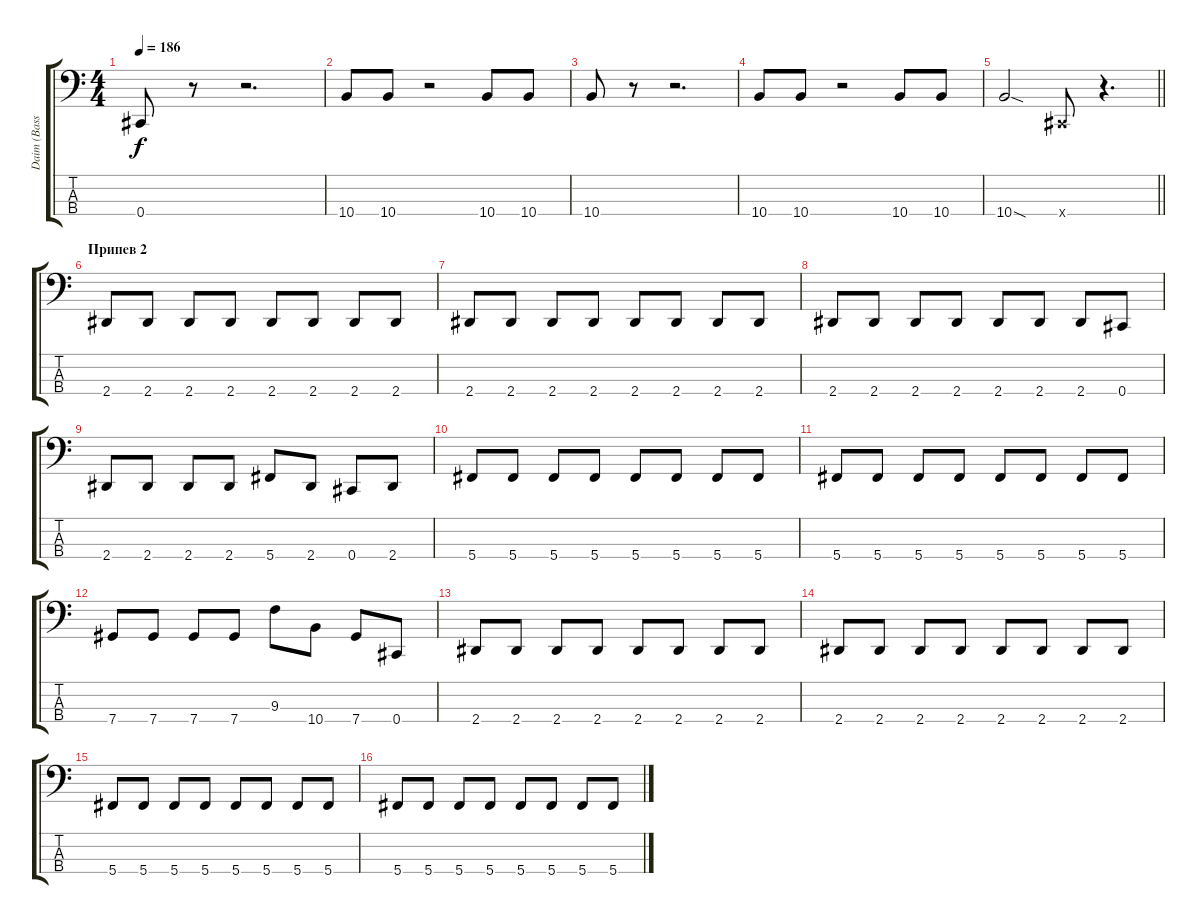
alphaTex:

\track ("Daim (Bass)" "Daim (Bass") {instrument electricbasspick}
\staff {score tabs}
\tuning (Gb2 Db2 Ab1 Db1) {hide}
\ts (4 4)
\tempo 186
\clef f4
\ks c
0.4.8{dy f} r.8 r.2{d} |
10.4.8 10.4.8 r.2 10.4.8 10.4.8 |
10.4.8 r.8 r.2{d} |
10.4.8 10.4.8 r.2 10.4.8 10.4.8 |
\barLineRight lightlight
10.4{sod}.2 0.4{x}.8 r.4{d} |
\section ("" "Припев 2")
2.4.8 2.4.8 2.4.8 2.4.8 2.4.8 2.4.8 2.4.8 2.4.8 |
2.4.8 2.4.8 2.4.8 2.4.8 2.4.8 2.4.8 2.4.8 2.4.8 |
2.4.8 2.4.8 2.4.8 2.4.8 2.4.8 2.4.8 2.4.8 0.4.8 |
2.4.8 2.4.8 2.4.8 2.4.8 5.4.8 2.4.8 0.4.8 2.4.8 |
5.4.8 5.4.8 5.4.8 5.4.8 5.4.8 5.4.8 5.4.8 5.4.8 |
5.4.8 5.4.8 5.4.8 5.4.8 5.4.8 5.4.8 5.4.8 5.4.8 |
7.4.8 7.4.8 7.4.8 7.4.8 9.3.8 10.4.8 7.4.8 0.4.8 |
2.4.8 2.4.8 2.4.8 2.4.8 2.4.8 2.4.8 2.4.8 2.4.8 |
2.4.8 2.4.8 2.4.8 2.4.8 2.4.8 2.4.8 2.4.8 2.4.8 |
5.4.8 5.4.8 5.4.8 5.4.8 5.4.8 5.4.8 5.4.8 5.4.8 |
5.4.8 5.4.8 5.4.8 5.4.8 5.4.8 5.4.8 5.4.8 5.4.8
